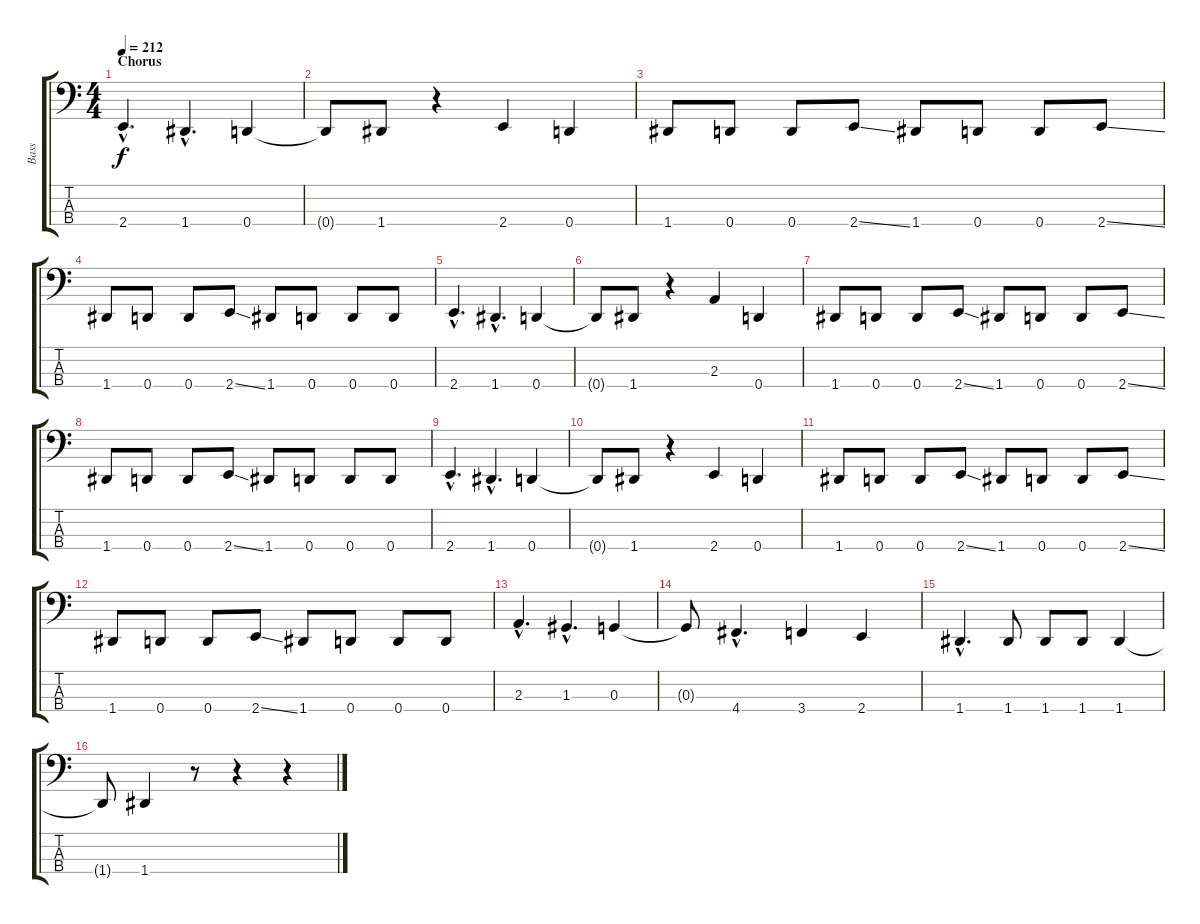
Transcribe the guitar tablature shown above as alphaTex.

\track ("Bass" "Bass") {instrument electricbasspick}
\staff {score tabs}
\tuning (F2 C2 G1 D1) {hide}
\ts (4 4)
\section ("" "Chorus")
\tempo 212
\clef f4
\ks c
2.4{hac}.4{d dy f} 1.4{hac}.4{d} 0.4.4 |
0.4{t}.8 1.4.8 r.4 2.4.4 0.4.4 |
1.4.8 0.4.8 0.4.8 2.4{ss}.8 1.4.8 0.4.8 0.4.8 2.4{ss}.8 |
1.4.8 0.4.8 0.4.8 2.4{ss}.8 1.4.8 0.4.8 0.4.8 0.4.8 |
2.4{hac}.4{d} 1.4{hac}.4{d} 0.4.4 |
0.4{t}.8 1.4.8 r.4 2.3.4 0.4.4 |
1.4.8 0.4.8 0.4.8 2.4{ss}.8 1.4.8 0.4.8 0.4.8 2.4{ss}.8 |
1.4.8 0.4.8 0.4.8 2.4{ss}.8 1.4.8 0.4.8 0.4.8 0.4.8 |
2.4{hac}.4{d} 1.4{hac}.4{d} 0.4.4 |
0.4{t}.8 1.4.8 r.4 2.4.4 0.4.4 |
1.4.8 0.4.8 0.4.8 2.4{ss}.8 1.4.8 0.4.8 0.4.8 2.4{ss}.8 |
1.4.8 0.4.8 0.4.8 2.4{ss}.8 1.4.8 0.4.8 0.4.8 0.4.8 |
2.3{hac}.4{d} 1.3{hac}.4{d} 0.3.4 |
0.3{t}.8 4.4{hac}.4{d} 3.4.4 2.4.4 |
1.4{hac}.4{d} 1.4.8 1.4.8 1.4.8 1.4.4 |
1.4{t}.8 1.4.4 r.8 r.4 r.4
